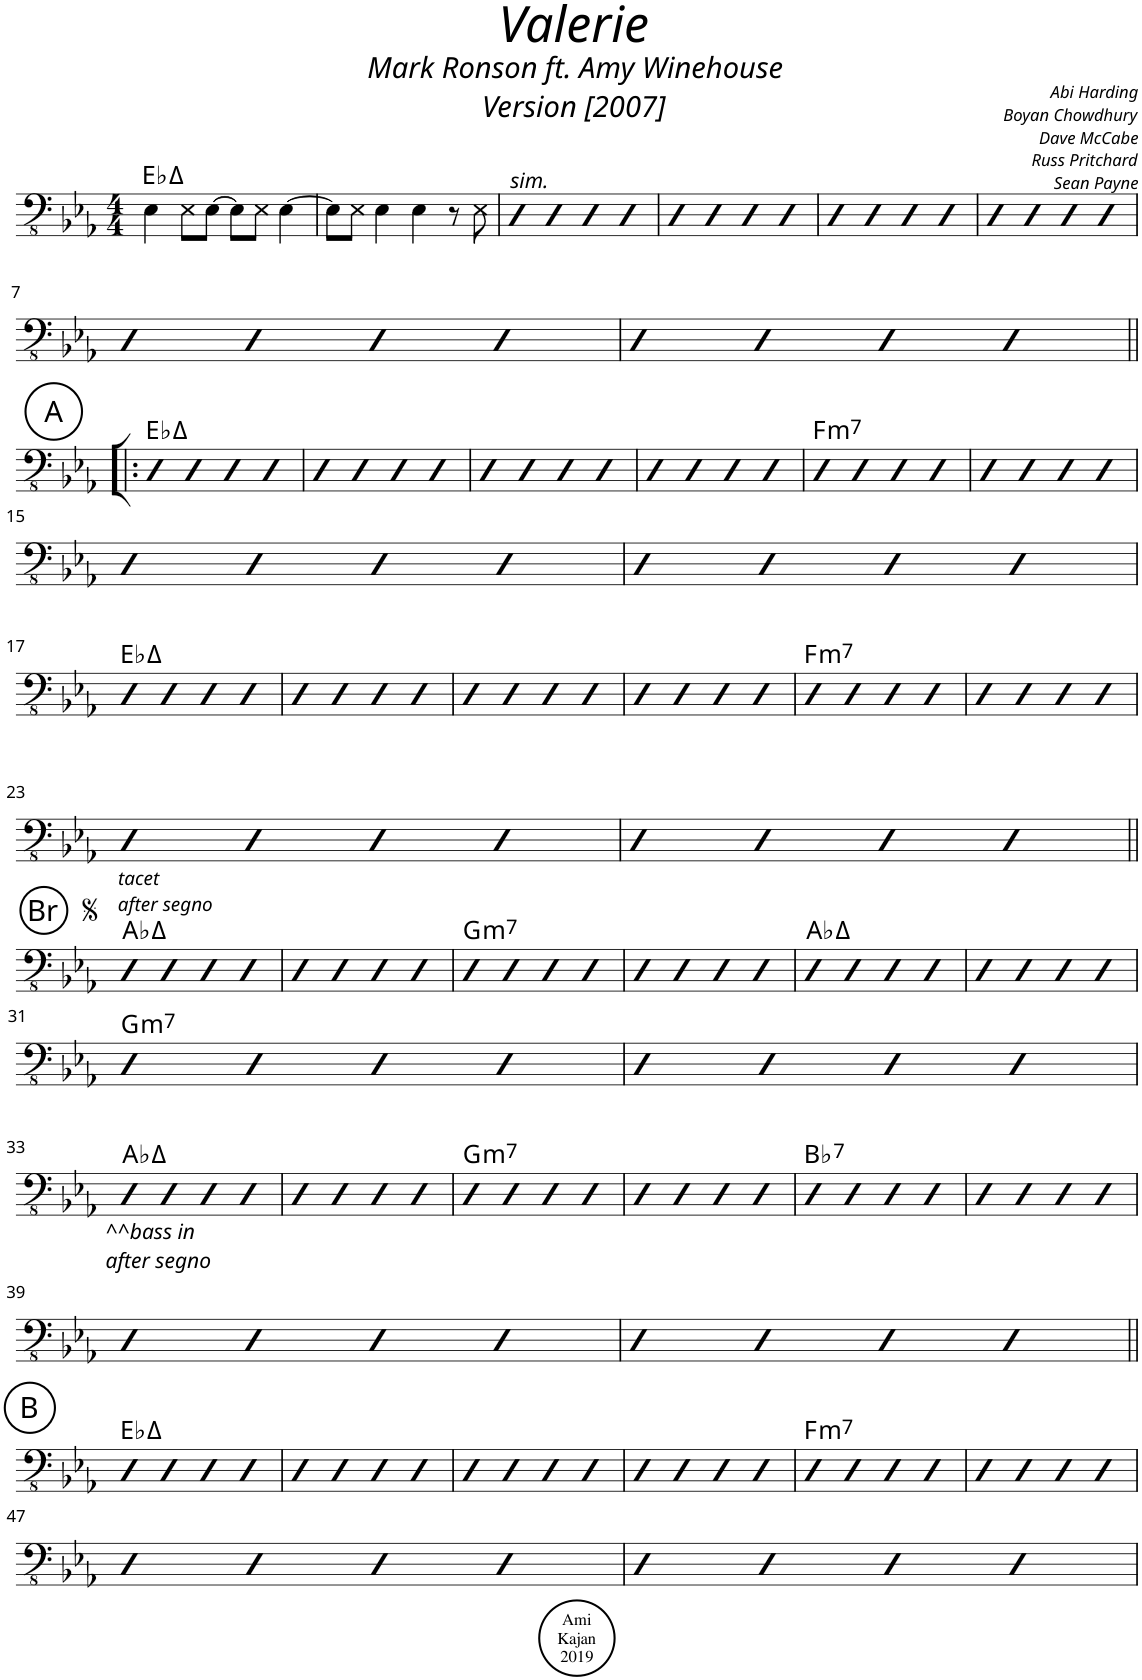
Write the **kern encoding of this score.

**kern	**harte
*part1	*part1
*staff1	*
*I"Acoustic Bass	*
*I'Bass	*
*clefFv4	*
*k[b-e-a-]	*
*M4/4	*
=1	=1
4EE-\	Eb:maj
8EE-\L	.
[8EE-\J	.
8EE-\L]	.
8EE-\J	.
[4EE-\	.
=2	=2
8EE-\L]	.
8EE-\J	.
4EE-\	.
4EE-\	.
8r	.
8EE-\	.
=3	=3
!LO:TX:a:i:t=sim.	!
4DD	.
4DD	.
4DD	.
4DD	.
=4	=4
4DD	.
4DD	.
4DD	.
4DD	.
=5	=5
4DD	.
4DD	.
4DD	.
4DD	.
=6	=6
4DD	.
4DD	.
4DD	.
4DD	.
!!LO:LB:g=z
=7	=7
4DD	.
4DD	.
4DD	.
4DD	.
=8	=8
4DD	.
4DD	.
4DD	.
4DD	.
!!LO:LB:g=z
!!LO:REH:place=s1:a:cj:enc=circle:fs=14:t=A
=9!|:	=9!|:
4DD	Eb:maj
4DD	.
4DD	.
4DD	.
=10	=10
4DD	.
4DD	.
4DD	.
4DD	.
=11	=11
4DD	.
4DD	.
4DD	.
4DD	.
=12	=12
4DD	.
4DD	.
4DD	.
4DD	.
=13	=13
!	!LO:H:kt=m7
4DD	F:min7
4DD	.
4DD	.
4DD	.
=14	=14
4DD	.
4DD	.
4DD	.
4DD	.
!!LO:LB:g=z
=15	=15
4DD	.
4DD	.
4DD	.
4DD	.
=16	=16
4DD	.
4DD	.
4DD	.
4DD	.
!!LO:LB:g=z
=17	=17
4DD	Eb:maj
4DD	.
4DD	.
4DD	.
=18	=18
4DD	.
4DD	.
4DD	.
4DD	.
=19	=19
4DD	.
4DD	.
4DD	.
4DD	.
=20	=20
4DD	.
4DD	.
4DD	.
4DD	.
=21	=21
!	!LO:H:kt=m7
4DD	F:min7
4DD	.
4DD	.
4DD	.
=22	=22
4DD	.
4DD	.
4DD	.
4DD	.
!!LO:LB:g=z
=23	=23
4DD	.
4DD	.
4DD	.
4DD	.
=24	=24
4DD	.
4DD	.
4DD	.
4DD	.
!!LO:LB:g=z
!!LO:REH:place=s1:a:cj:enc=circle:fs=14:t=Br
=25||	=25||
!LO:TX:a:i:t=tacet	!
!LO:TX:a:t=after segno	!
4DD	Ab:maj
4DD	.
4DD	.
4DD	.
=26	=26
4DD	.
4DD	.
4DD	.
4DD	.
=27	=27
!	!LO:H:kt=m7
4DD	G:min7
4DD	.
4DD	.
4DD	.
=28	=28
4DD	.
4DD	.
4DD	.
4DD	.
=29	=29
4DD	Ab:maj
4DD	.
4DD	.
4DD	.
=30	=30
4DD	.
4DD	.
4DD	.
4DD	.
!!LO:LB:g=z
=31	=31
!	!LO:H:kt=m7
4DD	G:min7
4DD	.
4DD	.
4DD	.
=32	=32
4DD	.
4DD	.
4DD	.
4DD	.
!!LO:LB:g=z
=33	=33
!LO:TX:b:i:t=^^bass in	!
!LO:TX:b:t=after segno	!
4DD	Ab:maj
4DD	.
4DD	.
4DD	.
=34	=34
4DD	.
4DD	.
4DD	.
4DD	.
=35	=35
!	!LO:H:kt=m7
4DD	G:min7
4DD	.
4DD	.
4DD	.
=36	=36
4DD	.
4DD	.
4DD	.
4DD	.
=37	=37
!	!LO:H:kt=7
4DD	Bb:7
4DD	.
4DD	.
4DD	.
=38	=38
4DD	.
4DD	.
4DD	.
4DD	.
!!LO:LB:g=z
=39	=39
4DD	.
4DD	.
4DD	.
4DD	.
=40	=40
4DD	.
4DD	.
4DD	.
4DD	.
!!LO:LB:g=z
!!LO:REH:place=s1:a:cj:enc=circle:fs=14:t=B
=41||	=41||
4DD	Eb:maj
4DD	.
4DD	.
4DD	.
=42	=42
4DD	.
4DD	.
4DD	.
4DD	.
=43	=43
4DD	.
4DD	.
4DD	.
4DD	.
=44	=44
4DD	.
4DD	.
4DD	.
4DD	.
=45	=45
!	!LO:H:kt=m7
4DD	F:min7
4DD	.
4DD	.
4DD	.
=46	=46
4DD	.
4DD	.
4DD	.
4DD	.
!!LO:LB:g=z
=47	=47
4DD	.
4DD	.
4DD	.
4DD	.
=48	=48
4DD	.
4DD	.
4DD	.
4DD	.
=	=
*-	*-
